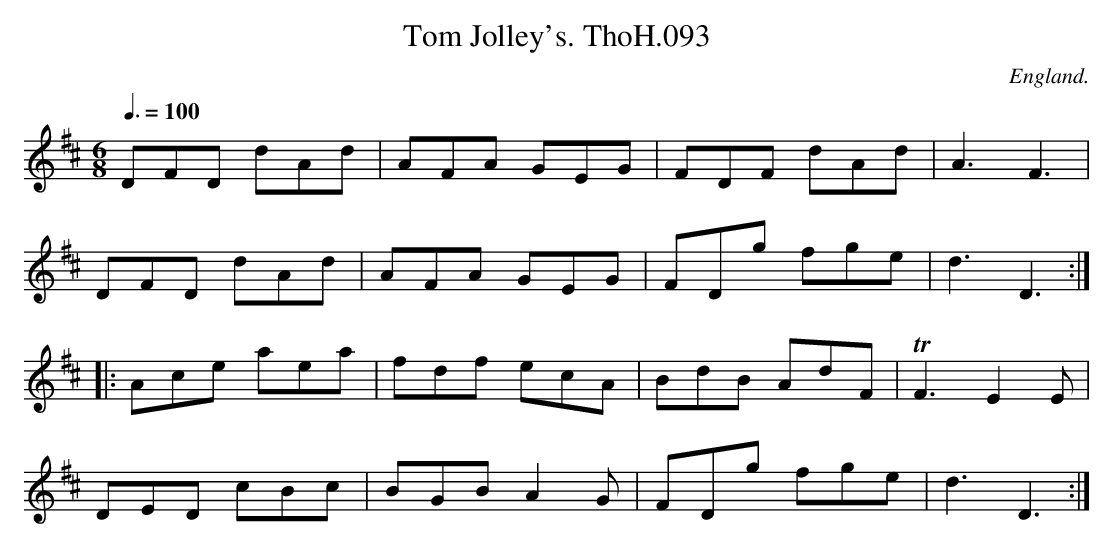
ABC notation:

X:1
T:Tom Jolley's. ThoH.093
Q:3/8=100
M:6/8
L:1/8
O:England.
K:D
DFD dAd|AFA GEG|FDF dAd|A3F3|
DFD dAd|AFA GEG|FDg fge|d3D3:|
|:Ace aea|fdf ecA|BdB AdF|TF3E2E|
DED cBc|BGBA2G|FDg fge|d3D3:|
